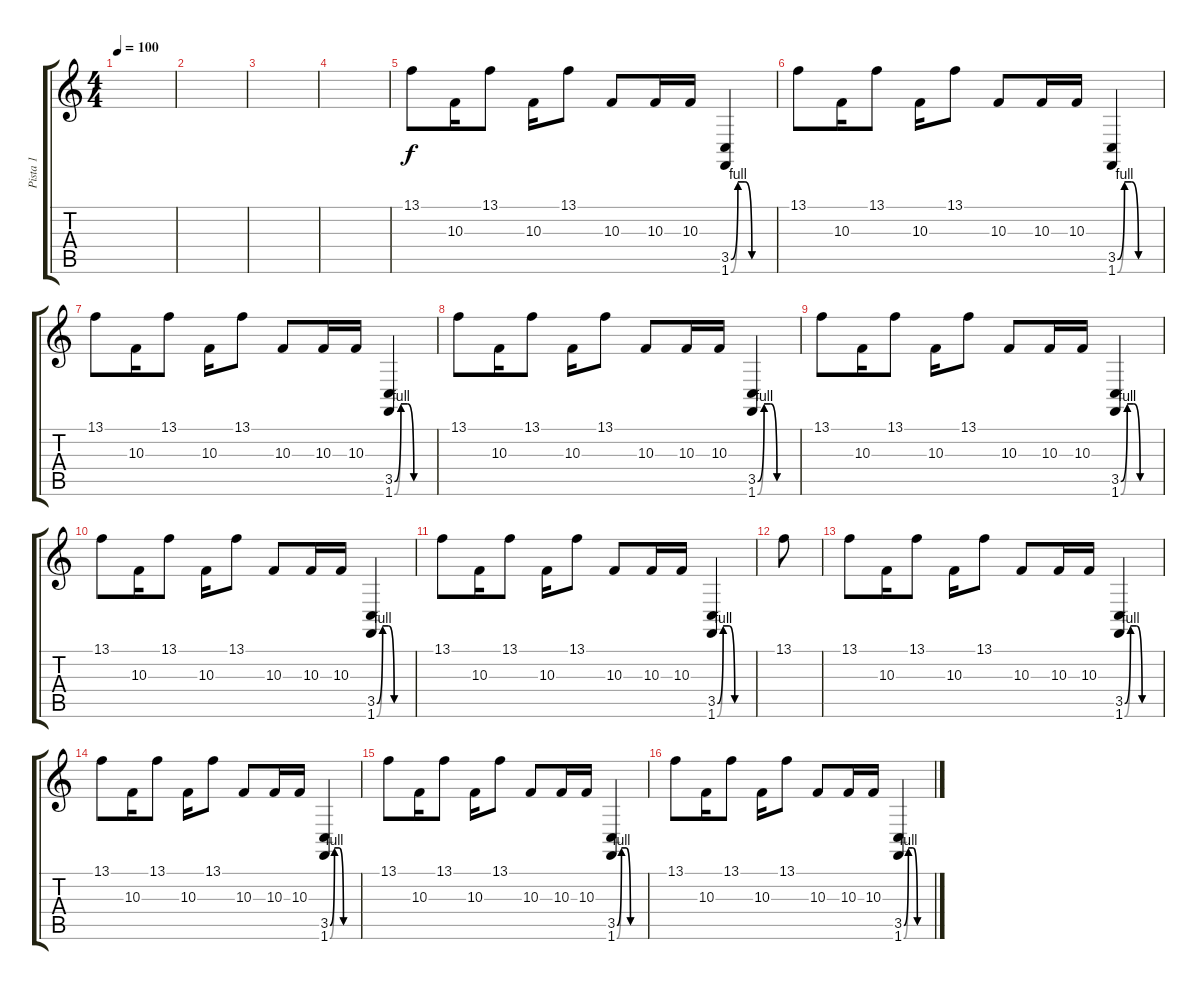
\track ("Pista 1" "Pista 1") {instrument dulcimer}
\staff {score tabs}
\tuning (E4 B3 G3 D3 A2 E2) {hide}
\ts (4 4)
\tempo 100
\clef g2
\ks c
|
|
|
|
13.1.8 10.3.16 13.1.8 10.3.16 13.1.8 10.3.8 10.3.16 10.3.16 (3.5{be (custom 0 0 10 4 20 4 30 0 60 0)} 1.6{be (custom 0 0 10 4 20 4 30 0 60 0)}).4 |
13.1.8 10.3.16 13.1.8 10.3.16 13.1.8 10.3.8 10.3.16 10.3.16 (3.5{be (custom 0 0 10 4 20 4 30 0 60 0)} 1.6{be (custom 0 0 10 4 20 4 30 0 60 0)}).4 |
13.1.8 10.3.16 13.1.8 10.3.16 13.1.8 10.3.8 10.3.16 10.3.16 (3.5{be (custom 0 0 10 4 20 4 30 0 60 0)} 1.6{be (custom 0 0 10 4 20 4 30 0 60 0)}).4 |
13.1.8 10.3.16 13.1.8 10.3.16 13.1.8 10.3.8 10.3.16 10.3.16 (3.5{be (custom 0 0 10 4 20 4 30 0 60 0)} 1.6{be (custom 0 0 10 4 20 4 30 0 60 0)}).4 |
13.1.8 10.3.16 13.1.8 10.3.16 13.1.8 10.3.8 10.3.16 10.3.16 (3.5{be (custom 0 0 10 4 20 4 30 0 60 0)} 1.6{be (custom 0 0 10 4 20 4 30 0 60 0)}).4 |
13.1.8 10.3.16 13.1.8 10.3.16 13.1.8 10.3.8 10.3.16 10.3.16 (3.5{be (custom 0 0 10 4 20 4 30 0 60 0)} 1.6{be (custom 0 0 10 4 20 4 30 0 60 0)}).4 |
13.1.8 10.3.16 13.1.8 10.3.16 13.1.8 10.3.8 10.3.16 10.3.16 (3.5{be (custom 0 0 10 4 20 4 30 0 60 0)} 1.6{be (custom 0 0 10 4 20 4 30 0 60 0)}).4 |
13.1.8 |
13.1.8 10.3.16 13.1.8 10.3.16 13.1.8 10.3.8 10.3.16 10.3.16 (3.5{be (custom 0 0 10 4 20 4 30 0 60 0)} 1.6{be (custom 0 0 10 4 20 4 30 0 60 0)}).4 |
13.1.8 10.3.16 13.1.8 10.3.16 13.1.8 10.3.8 10.3.16 10.3.16 (3.5{be (custom 0 0 10 4 20 4 30 0 60 0)} 1.6{be (custom 0 0 10 4 20 4 30 0 60 0)}).4 |
13.1.8 10.3.16 13.1.8 10.3.16 13.1.8 10.3.8 10.3.16 10.3.16 (3.5{be (custom 0 0 10 4 20 4 30 0 60 0)} 1.6{be (custom 0 0 10 4 20 4 30 0 60 0)}).4 |
13.1.8 10.3.16 13.1.8 10.3.16 13.1.8 10.3.8 10.3.16 10.3.16 (3.5{be (custom 0 0 10 4 20 4 30 0 60 0)} 1.6{be (custom 0 0 10 4 20 4 30 0 60 0)}).4
